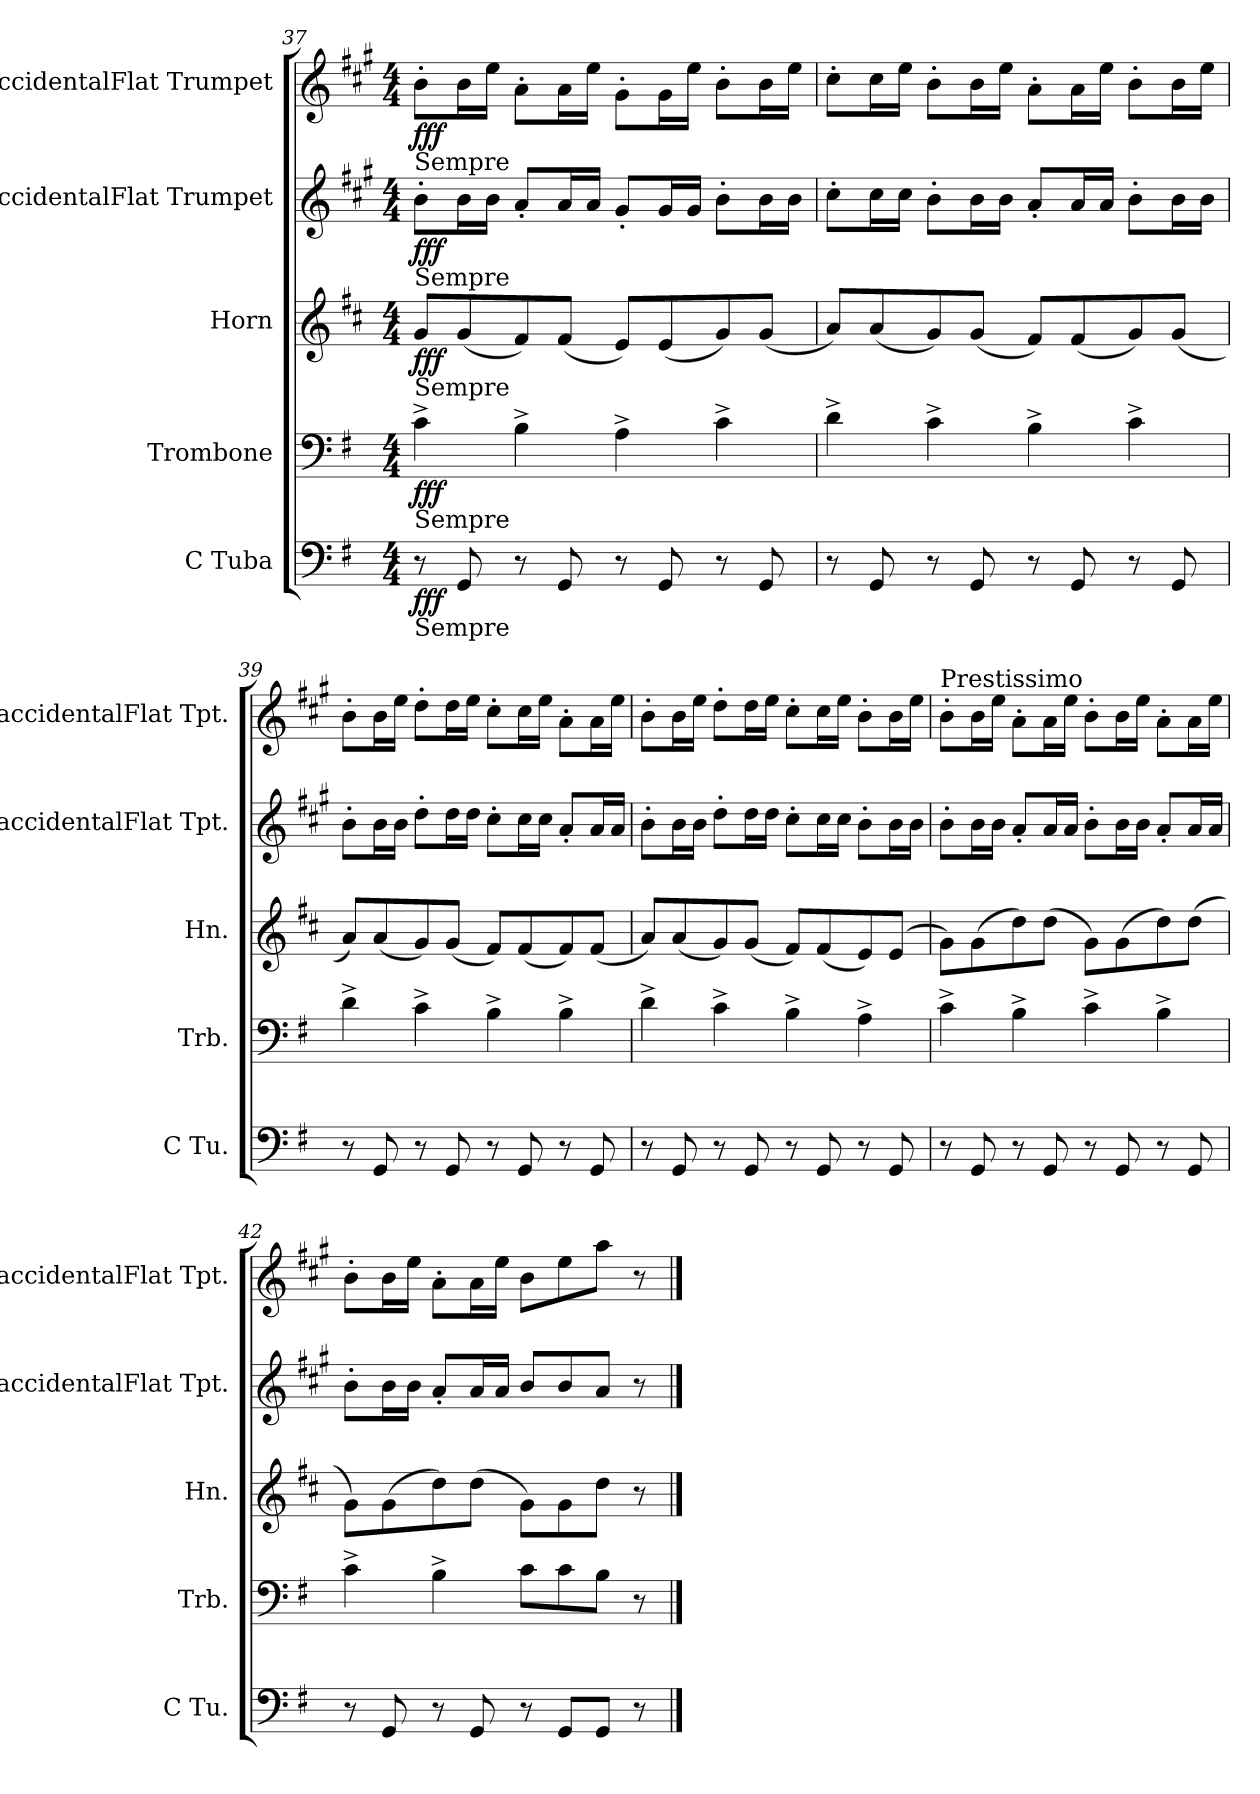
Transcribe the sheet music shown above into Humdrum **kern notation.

**kern	**dynam	**kern	**dynam	**kern	**dynam	**kern	**dynam	**kern	**dynam
*part5	*part5	*part4	*part4	*part3	*part3	*part2	*part2	*part1	*part1
*staff5	*staff5	*staff4	*staff4	*staff3	*staff3	*staff2	*staff2	*staff1	*staff1
*I"C Tuba	*	*I"Trombone	*	*I"Horn	*	*I"BaccidentalFlat Trumpet	*	*I"BaccidentalFlat Trumpet	*
*I'C Tu.	*	*I'Trb.	*	*I'Hn.	*	*I'BaccidentalFlat Tpt.	*	*I'BaccidentalFlat Tpt.	*
!!LO:PB:g=z
*clefF4	*	*clefF4	*	*clefG2	*	*clefG2	*	*clefG2	*
*	*	*	*	*ITrd4c7	*	*ITrd1c2	*	*ITrd1c2	*
*k[f#]	*	*k[f#]	*	*k[f#]	*	*k[f#]	*	*k[f#]	*
*M4/4	*	*M4/4	*	*M4/4	*	*M4/4	*	*M4/4	*
=37	=37	=37	=37	=37	=37	=37	=37	=37	=37
!	!	!	!	!	!	!	!	!LO:TX:b:t=Sempre	!
!	!	!	!	!	!	!LO:TX:b:t=Sempre	!	!	!
!	!	!	!	!LO:TX:b:t=Sempre	!	!	!	!	!
!	!	!LO:TX:b:t=Sempre	!	!	!	!	!	!	!
!LO:TX:b:t=Sempre	!	!	!	!	!	!	!	!	!
!	!LO:DY:b	!	!LO:DY:b	!	!LO:DY:b	!	!LO:DY:b	!	!LO:DY:b
8r	fff	4c^\	fff	8c/L	fff	8a'\L	fff	8a'\L	fff
8GG/	.	.	.	(<8c/	.	16a\L	.	16a\L	.
.	.	.	.	.	.	16a\JJ	.	16dd\JJ	.
8r	.	4B^\	.	8B/)	.	8g'/L	.	8g'\L	.
8GG/	.	.	.	(<8B/J	.	16g/L	.	16g\L	.
.	.	.	.	.	.	16g/JJ	.	16dd\JJ	.
8r	.	4A^\	.	8A/L)	.	8f#'/L	.	8f#'\L	.
8GG/	.	.	.	(<8A/	.	16f#/L	.	16f#\L	.
.	.	.	.	.	.	16f#/JJ	.	16dd\JJ	.
8r	.	4c^\	.	8c/)	.	8a'\L	.	8a'\L	.
8GG/	.	.	.	(<8c/J	.	16a\L	.	16a\L	.
.	.	.	.	.	.	16a\JJ	.	16dd\JJ	.
=38	=38	=38	=38	=38	=38	=38	=38	=38	=38
8r	.	4d^\	.	8d/L)	.	8b'\L	.	8b'\L	.
8GG/	.	.	.	(<8d/	.	16b\L	.	16b\L	.
.	.	.	.	.	.	16b\JJ	.	16dd\JJ	.
8r	.	4c^\	.	8c/)	.	8a'\L	.	8a'\L	.
8GG/	.	.	.	(<8c/J	.	16a\L	.	16a\L	.
.	.	.	.	.	.	16a\JJ	.	16dd\JJ	.
8r	.	4B^\	.	8B/L)	.	8g'/L	.	8g'\L	.
8GG/	.	.	.	(<8B/	.	16g/L	.	16g\L	.
.	.	.	.	.	.	16g/JJ	.	16dd\JJ	.
8r	.	4c^\	.	8c/)	.	8a'\L	.	8a'\L	.
8GG/	.	.	.	(<8c/J	.	16a\L	.	16a\L	.
.	.	.	.	.	.	16a\JJ	.	16dd\JJ	.
=39	=39	=39	=39	=39	=39	=39	=39	=39	=39
8r	.	4d^\	.	8d/L)	.	8a'\L	.	8a'\L	.
8GG/	.	.	.	(<8d/	.	16a\L	.	16a\L	.
.	.	.	.	.	.	16a\JJ	.	16dd\JJ	.
8r	.	4c^\	.	8c/)	.	8cc'\L	.	8cc'\L	.
8GG/	.	.	.	(<8c/J	.	16cc\L	.	16cc\L	.
.	.	.	.	.	.	16cc\JJ	.	16dd\JJ	.
8r	.	4B^\	.	8B/L)	.	8b'\L	.	8b'\L	.
8GG/	.	.	.	(<8B/	.	16b\L	.	16b\L	.
.	.	.	.	.	.	16b\JJ	.	16dd\JJ	.
8r	.	4B^\	.	8B/)	.	8g'/L	.	8g'\L	.
8GG/	.	.	.	(<8B/J	.	16g/L	.	16g\L	.
.	.	.	.	.	.	16g/JJ	.	16dd\JJ	.
!!LO:LB:g=z
=40	=40	=40	=40	=40	=40	=40	=40	=40	=40
8r	.	4d^\	.	8d/L)	.	8a'\L	.	8a'\L	.
8GG/	.	.	.	(<8d/	.	16a\L	.	16a\L	.
.	.	.	.	.	.	16a\JJ	.	16dd\JJ	.
8r	.	4c^\	.	8c/)	.	8cc'\L	.	8cc'\L	.
8GG/	.	.	.	(<8c/J	.	16cc\L	.	16cc\L	.
.	.	.	.	.	.	16cc\JJ	.	16dd\JJ	.
8r	.	4B^\	.	8B/L)	.	8b'\L	.	8b'\L	.
8GG/	.	.	.	(<8B/	.	16b\L	.	16b\L	.
.	.	.	.	.	.	16b\JJ	.	16dd\JJ	.
8r	.	4A^\	.	8A/)	.	8a'\L	.	8a'\L	.
8GG/	.	.	.	(<8A/J	.	16a\L	.	16a\L	.
.	.	.	.	.	.	16a\JJ	.	16dd\JJ	.
=41	=41	=41	=41	=41	=41	=41	=41	=41	=41
!	!	!	!	!	!	!	!	!LO:TX:t=Prestissimo	!
8r	.	4c^\	.	8c\L)	.	8a'\L	.	8a'\L	.
8GG/	.	.	.	(>8c\	.	16a\L	.	16a\L	.
.	.	.	.	.	.	16a\JJ	.	16dd\JJ	.
8r	.	4B^\	.	8g\)	.	8g'/L	.	8g'\L	.
8GG/	.	.	.	(>8g\J	.	16g/L	.	16g\L	.
.	.	.	.	.	.	16g/JJ	.	16dd\JJ	.
8r	.	4c^\	.	8c\L)	.	8a'\L	.	8a'\L	.
8GG/	.	.	.	(>8c\	.	16a\L	.	16a\L	.
.	.	.	.	.	.	16a\JJ	.	16dd\JJ	.
8r	.	4B^\	.	8g\)	.	8g'/L	.	8g'\L	.
8GG/	.	.	.	(>8g\J	.	16g/L	.	16g\L	.
.	.	.	.	.	.	16g/JJ	.	16dd\JJ	.
=42	=42	=42	=42	=42	=42	=42	=42	=42	=42
8r	.	4c^\	.	8c\L)	.	8a'\L	.	8a'\L	.
8GG/	.	.	.	(>8c\	.	16a\L	.	16a\L	.
.	.	.	.	.	.	16a\JJ	.	16dd\JJ	.
8r	.	4B^\	.	8g\)	.	8g'/L	.	8g'\L	.
8GG/	.	.	.	(>8g\J	.	16g/L	.	16g\L	.
.	.	.	.	.	.	16g/JJ	.	16dd\JJ	.
8r	.	8c\L	.	8c\L)	.	8a/L	.	8a\L	.
8GG/L	.	8c\	.	8c\	.	8a/	.	8dd\	.
8GG/J	.	8B\J	.	8g\J	.	8g/J	.	8gg\J	.
8r	.	8r	.	8r	.	8r	.	8r	.
==	==	==	==	==	==	==	==	==	==
*-	*-	*-	*-	*-	*-	*-	*-	*-	*-
